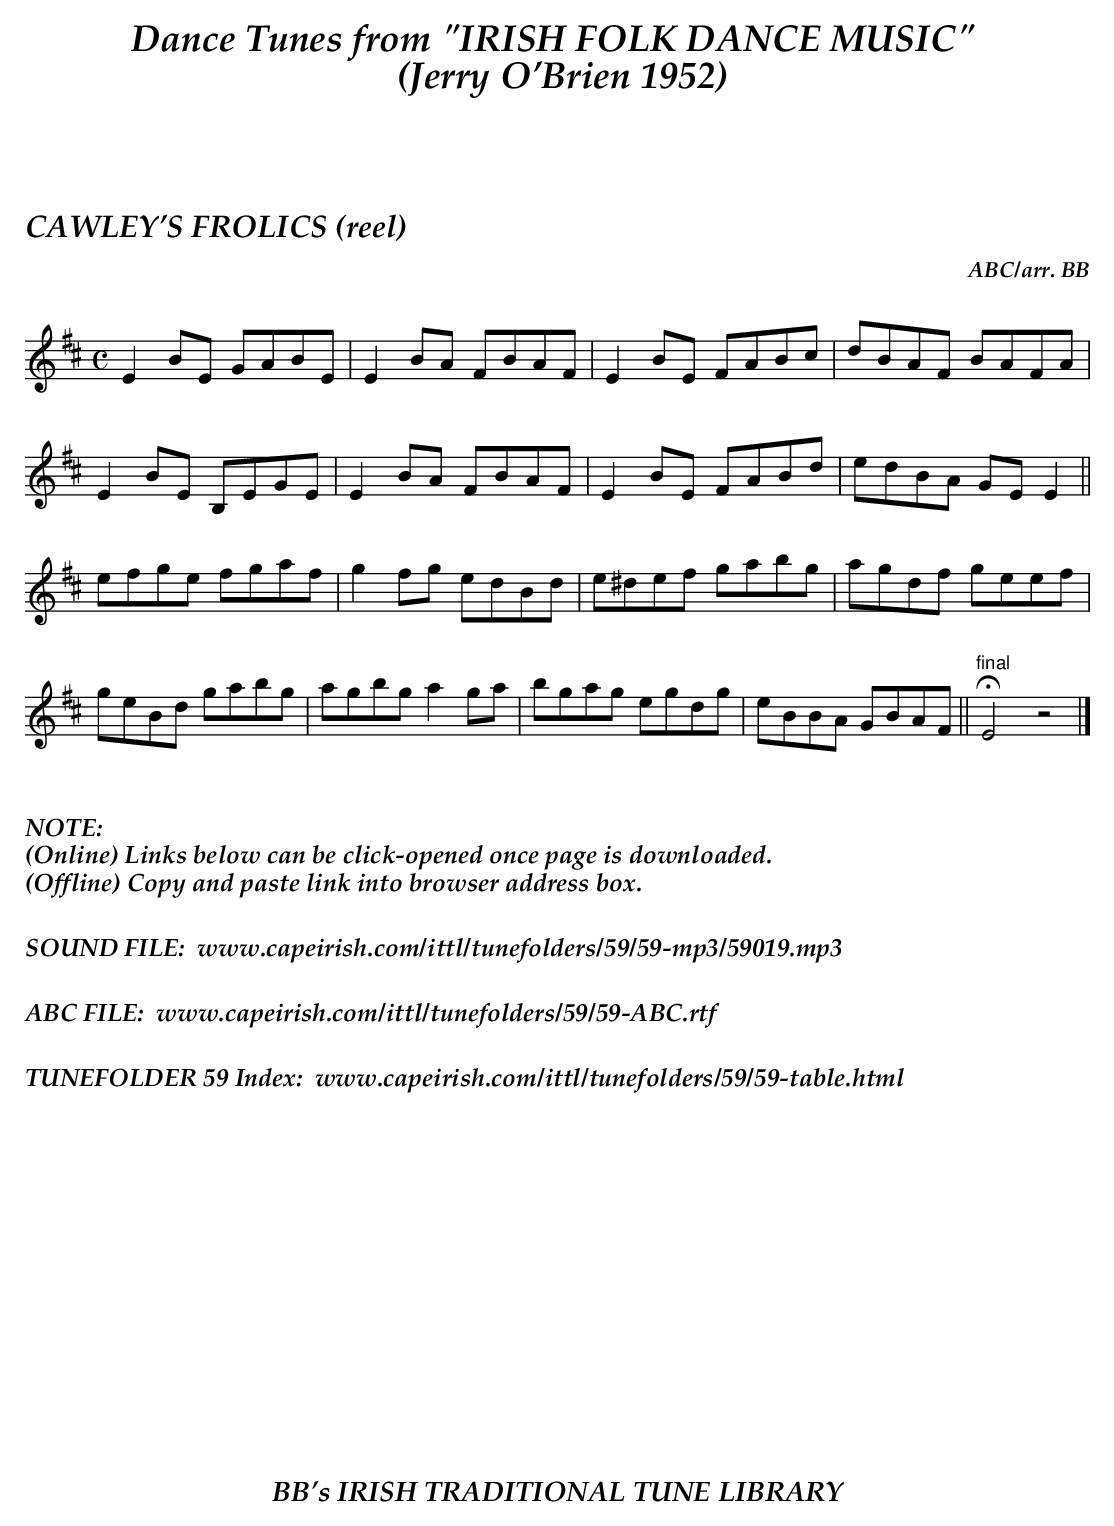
X:1
T:CAWLEY'S FROLICS (reel)
C:ABC/arr. BB
M:C
K:Edor
E2BE GABE|E2BA FBAF|E2BE FABc|dBAF BAFA|
E2BE B,EGE|E2BA FBAF|E2BE FABd|edBA GEE2 ||
efge fgaf|g2fg edBd|e^def gabg|agdf geef|
geBd gabg|agbg a2ga|bgag egdg|eBBA GBAF||"final"HE4z4|]
%%vskip .3in
%%textoption left
%%textfont "Palatino-BoldItalic" 16
%%begintext
%%NOTE:
(Online) Links below can be click-opened once page is downloaded.
(Offline) Copy and paste link into browser address box.
%%
%%
SOUND FILE:  www.capeirish.com/ittl/tunefolders/59/59-mp3/59019.mp3
%%
%%
ABC FILE:  www.capeirish.com/ittl/tunefolders/59/59-ABC.rtf
%%
%%
TUNEFOLDER 59 Index:  www.capeirish.com/ittl/tunefolders/59/59-table.html
